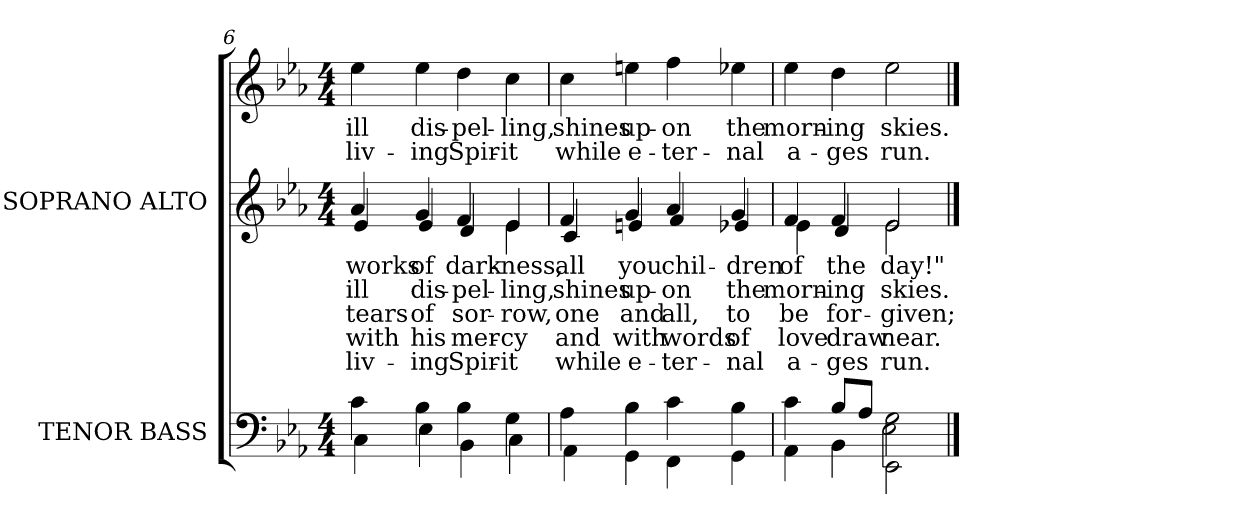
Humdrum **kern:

**kern	**kern	**text	**text	**text	**text	**text	**kern	**text	**text
*part2	*part1	*part1	*part1	*part1	*part1	*part1	*part1	*part1	*part1
*staff3	*staff2	*staff2	*staff2	*staff2	*staff2	*staff2	*staff1	*staff1	*staff1
*I"TENOR BASS	*I"SOPRANO ALTO	*	*	*	*	*	*	*	*
*I'T. B.	*I'S. A.	*	*	*	*	*	*	*	*
!!LO:LB:g=z
*clefF4	*clefG2	*	*	*	*	*	*clefG2	*	*
*k[b-e-a-]	*k[b-e-a-]	*	*	*	*	*	*k[b-e-a-]	*	*
*E-:	*E-:	*	*	*	*	*	*E-:	*	*
*M4/4	*M4/4	*	*	*	*	*	*M4/4	*	*
=6	=6	=6	=6	=6	=6	=6	=6	=6	=6
*^	*	*	*	*	*	*	*	*	*
!	!	!	!LO:LY:b:color=#000000	!LO:LY:b:color=#000000	!LO:LY:b:color=#000000	!LO:LY:b:color=#000000	!LO:LY:b:color=#000000	!	!	!
*	*	*^	*	*	*	*	*	*	*	*
!	!	!	!	!	!	!	!	!	!	!LO:LY:b:color=#000000	!LO:LY:b:color=#000000
4ci\	4Ci\	4a-i/	4e-i/	works	ill	tears	with	-liv-	4ee-i\	ill	-liv-
!	!	!	!	!LO:LY:b:color=#000000	!LO:LY:b:color=#000000	!LO:LY:b:color=#000000	!LO:LY:b:color=#000000	!LO:LY:b:color=#000000	!	!	!
!	!	!	!	!	!	!	!	!	!	!LO:LY:b:color=#000000	!LO:LY:b:color=#000000
4B-i\	4E-i\	4gi/	4e-i/	of	dis-	of	his	-ing	4ee-i\	dis-	-ing
!	!	!	!	!LO:LY:b:color=#000000	!LO:LY:b:color=#000000	!LO:LY:b:color=#000000	!LO:LY:b:color=#000000	!LO:LY:b:color=#000000	!	!	!
!	!	!	!	!	!	!	!	!	!	!LO:LY:b:color=#000000	!LO:LY:b:color=#000000
4B-i\	4BB-i\	4fi/	4di/	dark-	-pel-	sor-	mer-	Spir-	4ddi\	-pel-	Spir-
!	!	!	!	!LO:LY:b:color=#000000	!LO:LY:b:color=#000000	!LO:LY:b:color=#000000	!LO:LY:b:color=#000000	!LO:LY:b:color=#000000	!	!	!
!	!	!	!	!	!	!	!	!	!	!LO:LY:b:color=#000000	!LO:LY:b:color=#000000
4Gi\	4Ci\	4e-i/	4e-i\	-ness,	-ling,	-row,	-cy	-it	4cci\	-ling,	-it
=7	=7	=7	=7	=7	=7	=7	=7	=7	=7	=7	=7
!	!	!	!	!LO:LY:b:color=#000000	!LO:LY:b:color=#000000	!LO:LY:b:color=#000000	!LO:LY:b:color=#000000	!LO:LY:b:color=#000000	!	!	!
!	!	!	!	!	!	!	!	!	!	!LO:LY:b:color=#000000	!LO:LY:b:color=#000000
4A-i\	4AA-i\	4fi/	4ci/	all	shines	one	and	while	4cci\	shines	while
!	!	!	!	!LO:LY:b:color=#000000	!LO:LY:b:color=#000000	!LO:LY:b:color=#000000	!LO:LY:b:color=#000000	!LO:LY:b:color=#000000	!	!	!
!	!	!	!	!	!	!	!	!	!	!LO:LY:b:color=#000000	!LO:LY:b:color=#000000
4B-i\	4GGi\	4gi/	4eni/	you	up-	and	with	e-	4eeni\	up-	e-
!	!	!	!	!LO:LY:b:color=#000000	!LO:LY:b:color=#000000	!LO:LY:b:color=#000000	!LO:LY:b:color=#000000	!LO:LY:b:color=#000000	!	!	!
!	!	!	!	!	!	!	!	!	!	!LO:LY:b:color=#000000	!LO:LY:b:color=#000000
4ci\	4FFi\	4a-i/	4fi/	chil-	-on	all,	words	-ter-	4ffi\	-on	-ter-
!	!	!	!	!LO:LY:b:color=#000000	!LO:LY:b:color=#000000	!LO:LY:b:color=#000000	!LO:LY:b:color=#000000	!LO:LY:b:color=#000000	!	!	!
!	!	!	!	!	!	!	!	!	!	!LO:LY:b:color=#000000	!LO:LY:b:color=#000000
4B-i\	4GGi\	4gi/	4e-Xi/	-dren	the	to	of	-nal	4ee-Xi\	the	-nal
=8	=8	=8	=8	=8	=8	=8	=8	=8	=8	=8	=8
*	*^	*	*	*	*	*	*	*	*	*	*
!	!	!	!	!	!LO:LY:b:color=#000000	!LO:LY:b:color=#000000	!LO:LY:b:color=#000000	!LO:LY:b:color=#000000	!LO:LY:b:color=#000000	!	!	!
!	!	!	!	!	!	!	!	!	!	!	!LO:LY:b:color=#000000	!LO:LY:b:color=#000000
2ryy	4ci\	4AA-i\	4fi/	4e-i\	of	morn-	be	love	a-	4ee-i\	morn-	a-
!	!	!	!	!	!LO:LY:b:color=#000000	!LO:LY:b:color=#000000	!LO:LY:b:color=#000000	!LO:LY:b:color=#000000	!LO:LY:b:color=#000000	!	!	!
!	!	!	!	!	!	!	!	!	!	!	!LO:LY:b:color=#000000	!LO:LY:b:color=#000000
.	8B-i/L	4BB-i\	4fi/	4di/	the	-ing	for-	draw	-ges	4ddi\	-ing	-ges
.	8A-i/J	.	.	.	.	.	.	.	.	.	.	.
!	!	!	!	!	!LO:LY:b:color=#000000	!LO:LY:b:color=#000000	!LO:LY:b:color=#000000	!LO:LY:b:color=#000000	!LO:LY:b:color=#000000	!	!	!
!	!	!	!	!	!	!	!	!	!	!	!LO:LY:b:color=#000000	!LO:LY:b:color=#000000
2EE-i\	2Gi\	2E-i\	2e-i/	2e-i\	day!"	skies.	-given;	near.	run.	2ee-i\	skies.	run.
*v	*v	*v	*	*	*	*	*	*	*	*	*	*
*	*v	*v	*	*	*	*	*	*	*	*
*	*	*	*	*	*	*	*stria0	*	*
==	==	==	==	==	==	==	==	==	==
*-	*-	*-	*-	*-	*-	*-	*-	*-	*-
